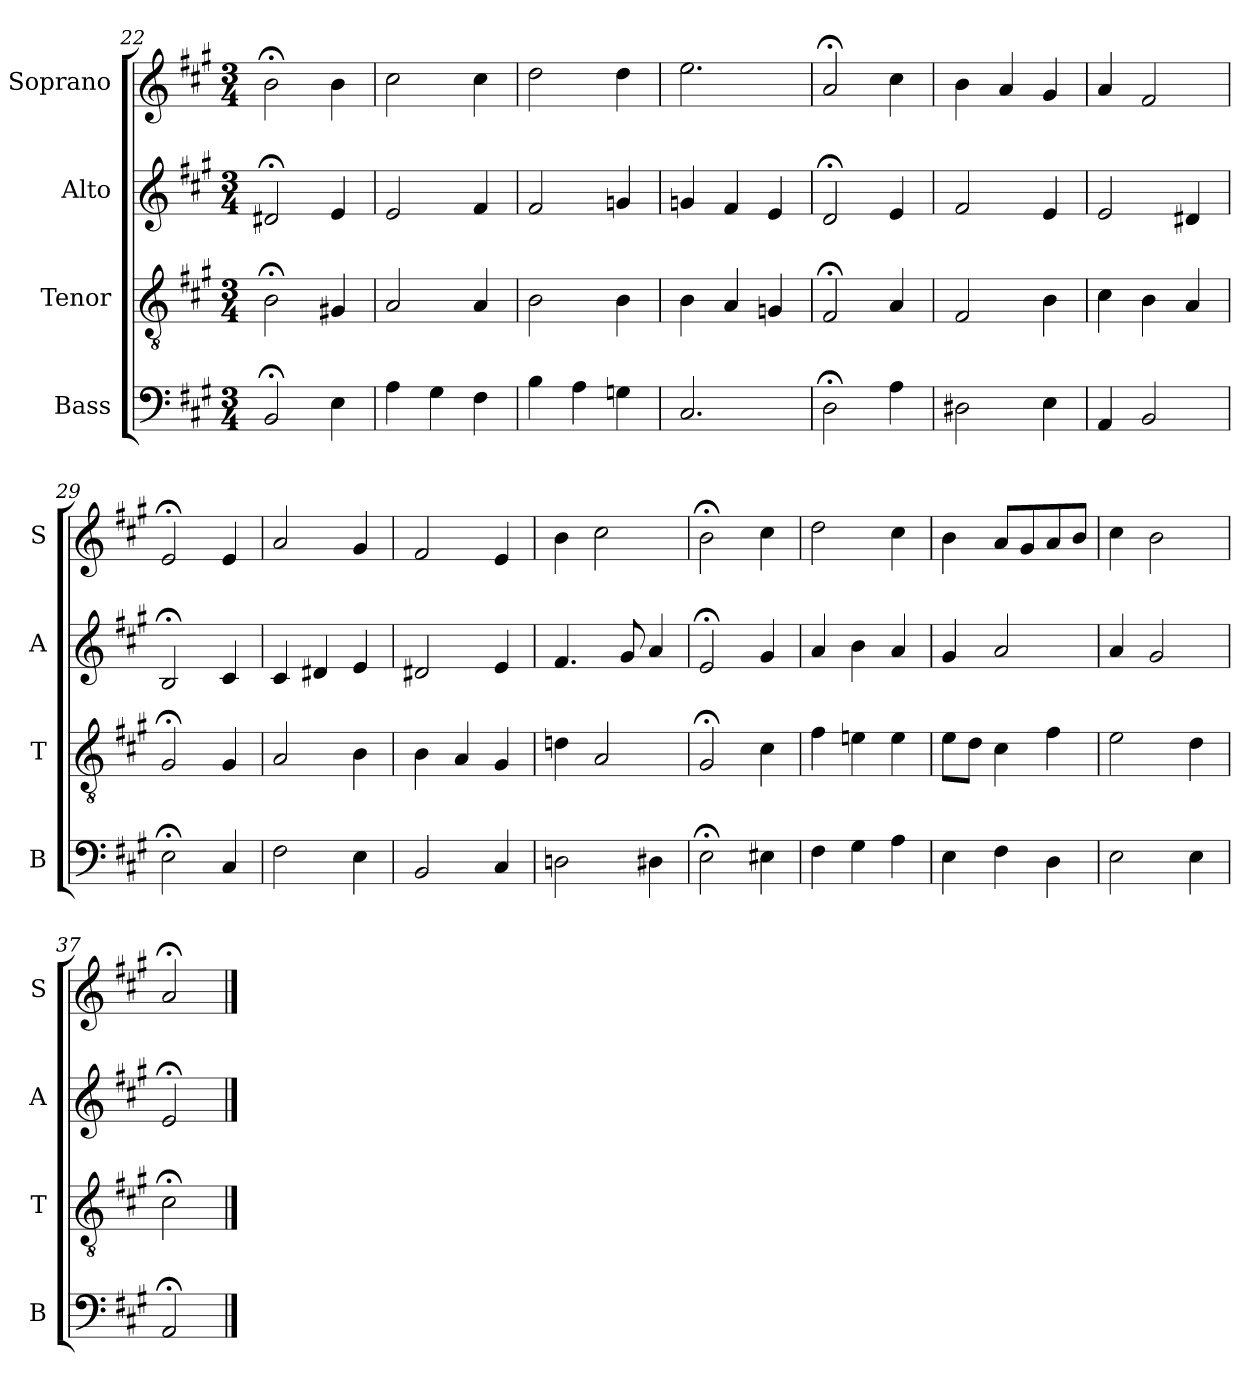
**kern	**kern	**kern	**kern
*part4	*part3	*part2	*part1
*staff4	*staff3	*staff2	*staff1
*I"Bass	*I"Tenor	*I"Alto	*I"Soprano
*I'B	*I'T	*I'A	*I'S
*clefF4	*clefGv2	*clefG2	*clefG2
*k[f#c#g#]	*k[f#c#g#]	*k[f#c#g#]	*k[f#c#g#]
*A:	*A:	*A:	*A:
*M3/4	*M3/4	*M3/4	*M3/4
=22	=22	=22	=22
2BB;<	2B;<	2d#X;<	2b;<
4E	4G#X	4e	4b
=23	=23	=23	=23
4A	2A	2e	2cc#
4G#	.	.	.
4F#	4A	4f#	4cc#
=24	=24	=24	=24
4B	2B	2f#	2dd
4A	.	.	.
4Gn	4B	4gn	4dd
=25	=25	=25	=25
2.C#	4B	4gn	2.ee
.	4A	4f#	.
.	4Gn	4e	.
=26	=26	=26	=26
2D;<	2F#;<	2d;<	2a;<
4A	4A	4e	4cc#
=27	=27	=27	=27
2D#X	2F#	2f#	4b
.	.	.	4a
4E	4B	4e	4g#
=28	=28	=28	=28
4AA	4c#	2e	4a
2BB	4B	.	2f#
.	4A	4d#X	.
=29	=29	=29	=29
2E;<	2G#;<	2B;<	2e;<
4C#	4G#	4c#	4e
=30	=30	=30	=30
2F#	2A	4c#	2a
.	.	4d#X	.
4E	4B	4e	4g#
=31	=31	=31	=31
2BB	4B	2d#X	2f#
.	4A	.	.
4C#	4G#	4e	4e
=32	=32	=32	=32
2Dn	4dn	4.f#	4b
.	2A	.	2cc#
.	.	8g#	.
4D#X	.	4a	.
=33	=33	=33	=33
2E;<	2G#;<	2e;<	2b;<
4E#X	4c#	4g#	4cc#
=34	=34	=34	=34
4F#	4f#	4a	2dd
4G#	4en	4b	.
4A	4e	4a	4cc#
=35	=35	=35	=35
4E	8eL	4g#	4b
.	8dJ	.	.
4F#	4c#	2a	8aL
.	.	.	8g#
4D	4f#	.	8a
.	.	.	8bJ
=36	=36	=36	=36
2E	2e	4a	4cc#
.	.	2g#	2b
4E	4d	.	.
=37	=37	=37	=37
2AA;<	2c#;<	2e;<	2a;<
==	==	==	==
*-	*-	*-	*-
